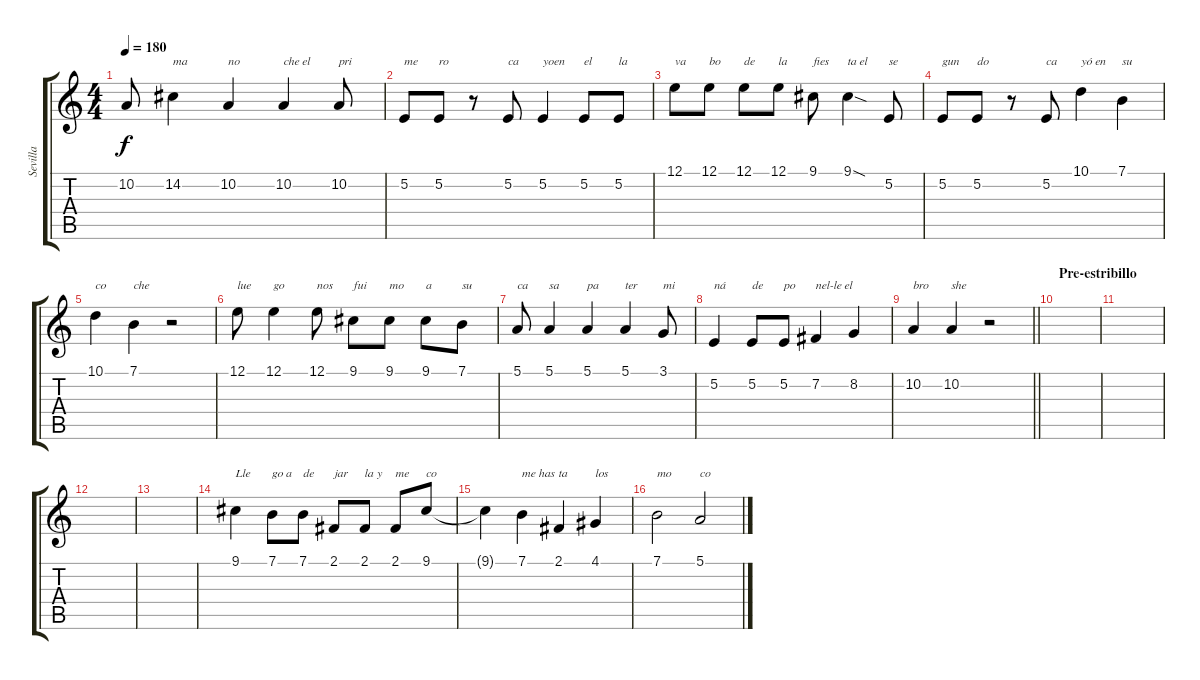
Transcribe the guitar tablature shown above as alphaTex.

\track ("Sevilla" "Sevilla") {instrument lead2sawtooth}
\staff {score tabs}
\tuning (E4 B3 G3 D3 A2 E2) {hide}
\ts (4 4)
\tempo 180
\clef g2
\ks c
10.2{t}.8{dy f} 14.2.4{txt "ma"} 10.2.4{txt "no"} 10.2.4{txt "che el"} 10.2.8{txt "pri"} |
5.2.8{txt "me"} 5.2.8{txt "ro"} r.8 5.2.8{txt "ca"} 5.2.4{txt "yoen"} 5.2.8{txt "el"} 5.2.8{txt "la"} |
12.1.8{txt "va"} 12.1.8{txt "bo"} 12.1.8{txt "de"} 12.1.8{txt "la"} 9.1.8{txt "fies"} 9.1{sod}.4{txt "ta el"} 5.2.8{txt "se"} |
5.2.8{txt "gun"} 5.2.8{txt "do"} r.8 5.2.8{txt "ca"} 10.1.4{txt "yó en"} 7.1.4{txt "su"} |
10.1.4{txt "co"} 7.1.4{txt "che"} r.2 |
12.1.8{txt "lue"} 12.1.4{txt "go"} 12.1.8{txt "nos"} 9.1.8{txt "fui"} 9.1.8{txt "mo"} 9.1.8{txt "a"} 7.1.8{txt "su"} |
5.1.8{txt "ca"} 5.1.4{txt "sa"} 5.1.4{txt "pa"} 5.1.4{txt "ter"} 3.1.8{txt "mi"} |
5.2.4{txt "ná"} 5.2.8{txt "de"} 5.2.8{txt "po"} 7.2.4{txt "nel-le el"} 8.2.4 |
\barLineRight lightlight
10.2.4{txt "bro"} 10.2.4{txt "she"} r.2 |
\section ("" "Pre-estribillo")
|
|
|
|
9.1.4{txt "Lle"} 7.1.8{txt "go a"} 7.1.8{txt "de"} 2.1.8{txt "jar"} 2.1.8{txt "la y"} 2.1.8{txt "me"} 9.1.8{txt "co"} |
9.1{t}.4 7.1.4{txt "me has"} 2.1.4{txt "ta"} 4.1.4{txt "los"} |
7.1.2{txt "mo"} 5.1.2{txt "co"}
